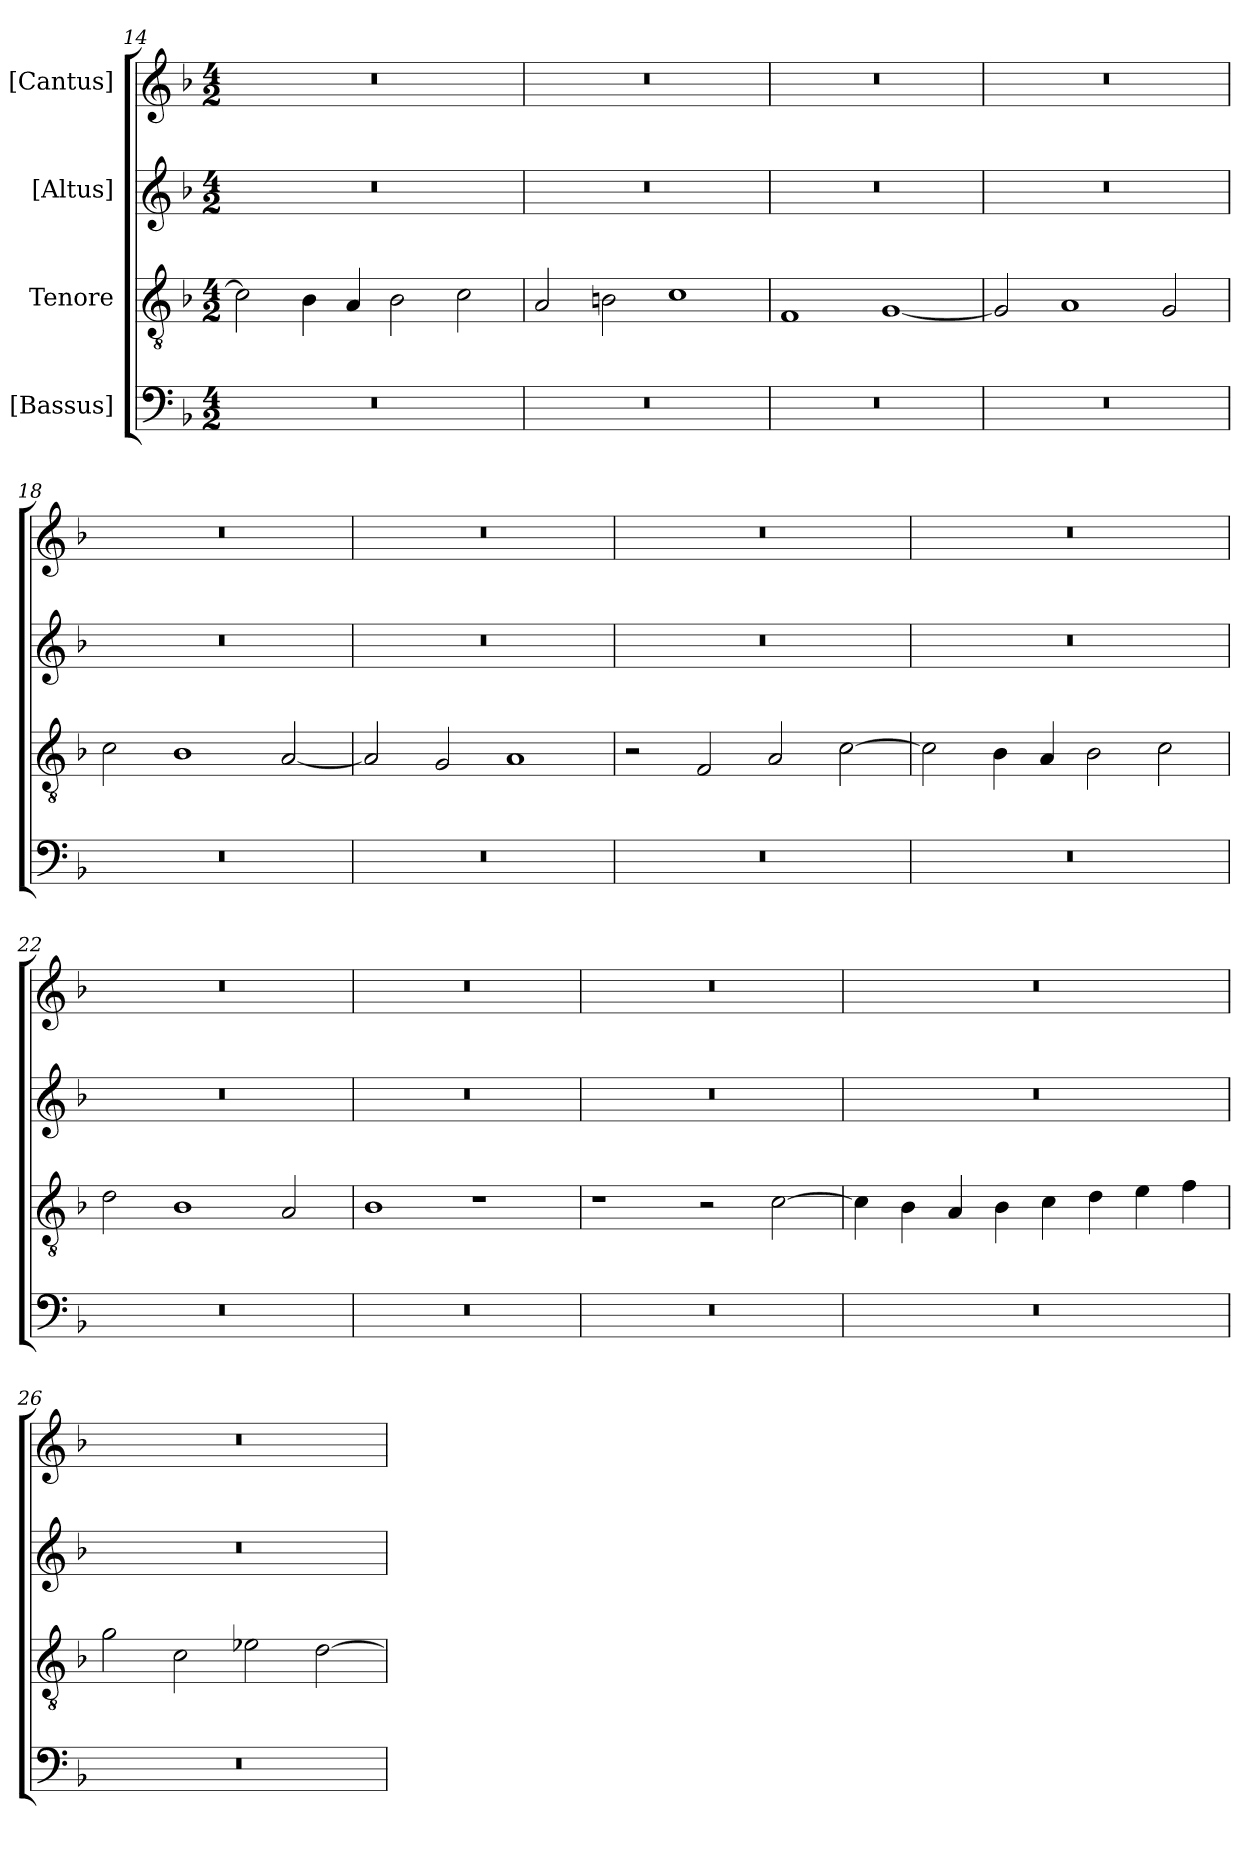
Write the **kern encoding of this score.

**kern	**kern	**kern	**kern
*part4	*part3	*part2	*part1
*staff4	*staff3	*staff2	*staff1
*I"[Bassus]	*I"Tenore	*I"[Altus]	*I"[Cantus]
*clefF4	*clefGv2	*clefG2	*clefG2
*k[b-]	*k[b-]	*k[b-]	*k[b-]
*F:	*F:	*F:	*F:
*M4/2	*M4/2	*M4/2	*M4/2
=14	=14	=14	=14
0r	2c\]	0r	0r
.	4B-\	.	.
.	4A/	.	.
.	2B-\	.	.
.	2c\	.	.
=15	=15	=15	=15
0r	2A/	0r	0r
.	2Bn\	.	.
.	1c\	.	.
=16	=16	=16	=16
0r	1F/	0r	0r
.	[1G/	.	.
=17	=17	=17	=17
0r	2G/]	0r	0r
.	1A/	.	.
.	2G/	.	.
=18	=18	=18	=18
0r	2c\	0r	0r
.	1B-\	.	.
.	[2A/	.	.
=19	=19	=19	=19
0r	2A/]	0r	0r
.	2G/	.	.
.	1A/	.	.
=20	=20	=20	=20
0r	2r	0r	0r
.	2F/	.	.
.	2A/	.	.
.	[2c\	.	.
=21	=21	=21	=21
0r	2c\]	0r	0r
.	4B-\	.	.
.	4A/	.	.
.	2B-\	.	.
.	2c\	.	.
=22	=22	=22	=22
0r	2d\	0r	0r
.	1B-\	.	.
.	2A/	.	.
=23	=23	=23	=23
0r	1B-\	0r	0r
.	1r	.	.
=24	=24	=24	=24
0r	1r	0r	0r
.	2r	.	.
.	[2c\	.	.
=25	=25	=25	=25
0r	4c\]	0r	0r
.	4B-\	.	.
.	4A/	.	.
.	4B-\	.	.
.	4c\	.	.
.	4d\	.	.
.	4e\	.	.
.	4f\	.	.
=26	=26	=26	=26
0r	2g\	0r	0r
.	2c\	.	.
.	2e-X\	.	.
.	[2d\	.	.
=	=	=	=
*-	*-	*-	*-
